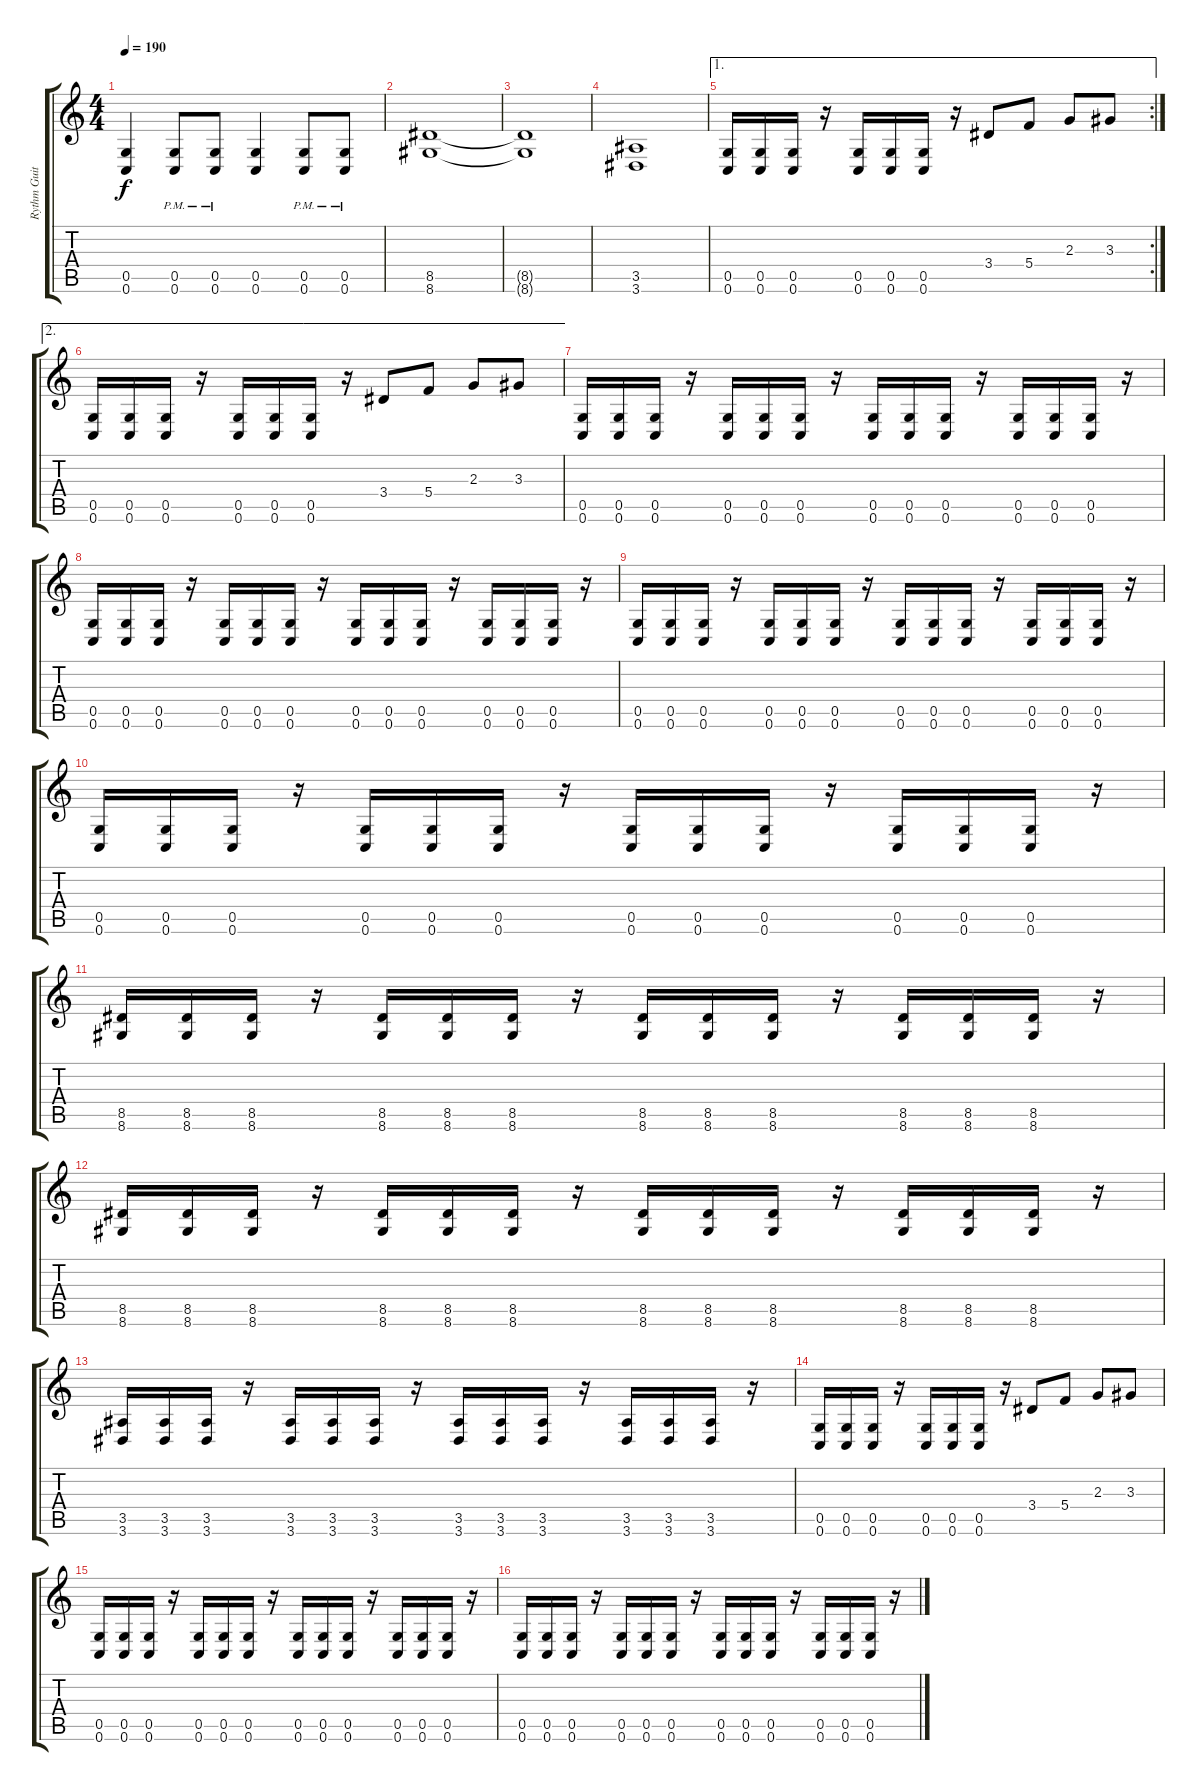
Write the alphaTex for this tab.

\track ("Rythm Guitar" "Rythm Guit") {instrument distortionguitar}
\staff {score tabs}
\tuning (D4 A3 F3 C3 G2 C2) {hide}
\ts (4 4)
\tempo 190
\clef g2
\ks c
(0.5 0.6).4{dy f} (0.5{pm} 0.6{pm}).8 (0.5{pm} 0.6{pm}).8 (0.5 0.6).4 (0.5{pm} 0.6{pm}).8 (0.5{pm} 0.6{pm}).8 |
(8.5 8.6).1 |
(8.5{t} 8.6{t}).1 |
(3.5 3.6).1 |
\ae 1
\rc 2
(0.5 0.6).16 (0.5 0.6).16 (0.5 0.6).16 r.16 (0.5 0.6).16 (0.5 0.6).16 (0.5 0.6).16 r.16 3.4.8 5.4.8 2.3.8 3.3.8 |
\ae 2
(0.5 0.6).16 (0.5 0.6).16 (0.5 0.6).16 r.16 (0.5 0.6).16 (0.5 0.6).16 (0.5 0.6).16 r.16 3.4.8 5.4.8 2.3.8 3.3.8 |
(0.5 0.6).16 (0.5 0.6).16 (0.5 0.6).16 r.16 (0.5 0.6).16 (0.5 0.6).16 (0.5 0.6).16 r.16 (0.5 0.6).16 (0.5 0.6).16 (0.5 0.6).16 r.16 (0.5 0.6).16 (0.5 0.6).16 (0.5 0.6).16 r.16 |
(0.5 0.6).16 (0.5 0.6).16 (0.5 0.6).16 r.16 (0.5 0.6).16 (0.5 0.6).16 (0.5 0.6).16 r.16 (0.5 0.6).16 (0.5 0.6).16 (0.5 0.6).16 r.16 (0.5 0.6).16 (0.5 0.6).16 (0.5 0.6).16 r.16 |
(0.5 0.6).16 (0.5 0.6).16 (0.5 0.6).16 r.16 (0.5 0.6).16 (0.5 0.6).16 (0.5 0.6).16 r.16 (0.5 0.6).16 (0.5 0.6).16 (0.5 0.6).16 r.16 (0.5 0.6).16 (0.5 0.6).16 (0.5 0.6).16 r.16 |
(0.5 0.6).16 (0.5 0.6).16 (0.5 0.6).16 r.16 (0.5 0.6).16 (0.5 0.6).16 (0.5 0.6).16 r.16 (0.5 0.6).16 (0.5 0.6).16 (0.5 0.6).16 r.16 (0.5 0.6).16 (0.5 0.6).16 (0.5 0.6).16 r.16 |
(8.5 8.6).16 (8.5 8.6).16 (8.5 8.6).16 r.16 (8.5 8.6).16 (8.5 8.6).16 (8.5 8.6).16 r.16 (8.5 8.6).16 (8.5 8.6).16 (8.5 8.6).16 r.16 (8.5 8.6).16 (8.5 8.6).16 (8.5 8.6).16 r.16 |
(8.5 8.6).16 (8.5 8.6).16 (8.5 8.6).16 r.16 (8.5 8.6).16 (8.5 8.6).16 (8.5 8.6).16 r.16 (8.5 8.6).16 (8.5 8.6).16 (8.5 8.6).16 r.16 (8.5 8.6).16 (8.5 8.6).16 (8.5 8.6).16 r.16 |
(3.5 3.6).16 (3.5 3.6).16 (3.5 3.6).16 r.16 (3.5 3.6).16 (3.5 3.6).16 (3.5 3.6).16 r.16 (3.5 3.6).16 (3.5 3.6).16 (3.5 3.6).16 r.16 (3.5 3.6).16 (3.5 3.6).16 (3.5 3.6).16 r.16 |
(0.5 0.6).16 (0.5 0.6).16 (0.5 0.6).16 r.16 (0.5 0.6).16 (0.5 0.6).16 (0.5 0.6).16 r.16 3.4.8 5.4.8 2.3.8 3.3.8 |
(0.5 0.6).16 (0.5 0.6).16 (0.5 0.6).16 r.16 (0.5 0.6).16 (0.5 0.6).16 (0.5 0.6).16 r.16 (0.5 0.6).16 (0.5 0.6).16 (0.5 0.6).16 r.16 (0.5 0.6).16 (0.5 0.6).16 (0.5 0.6).16 r.16 |
(0.5 0.6).16 (0.5 0.6).16 (0.5 0.6).16 r.16 (0.5 0.6).16 (0.5 0.6).16 (0.5 0.6).16 r.16 (0.5 0.6).16 (0.5 0.6).16 (0.5 0.6).16 r.16 (0.5 0.6).16 (0.5 0.6).16 (0.5 0.6).16 r.16
